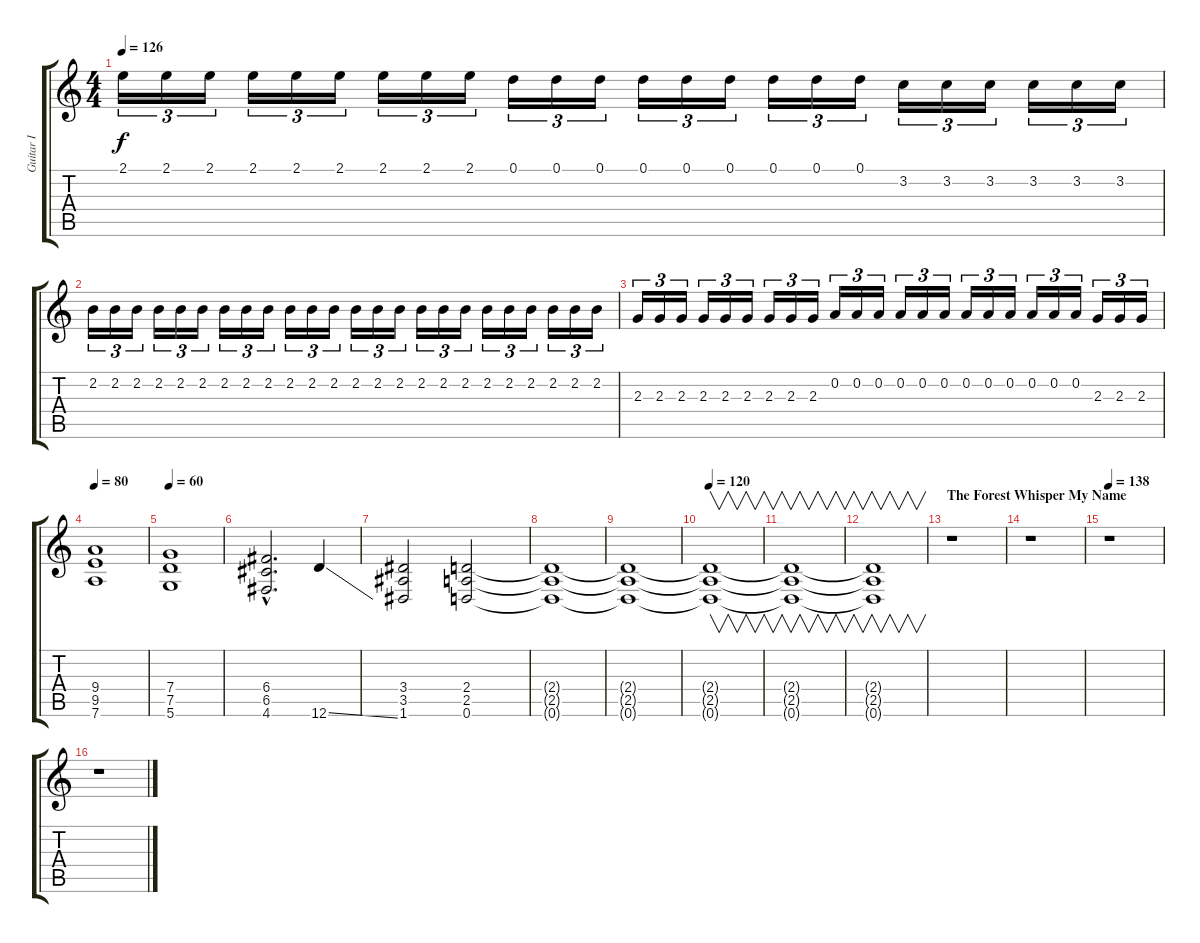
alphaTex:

\track ("Guitar I" "Guitar I") {instrument distortionguitar}
\staff {score tabs}
\tuning (D4 A3 F3 C3 G2 D2) {hide}
\ts (4 4)
\tempo 126
\clef g2
\ks c
2.1.16{tu (3 2) dy f} 2.1.16{tu (3 2)} 2.1.16{tu (3 2)} 2.1.16{tu (3 2)} 2.1.16{tu (3 2)} 2.1.16{tu (3 2)} 2.1.16{tu (3 2)} 2.1.16{tu (3 2)} 2.1.16{tu (3 2)} 0.1.16{tu (3 2)} 0.1.16{tu (3 2)} 0.1.16{tu (3 2)} 0.1.16{tu (3 2)} 0.1.16{tu (3 2)} 0.1.16{tu (3 2)} 0.1.16{tu (3 2)} 0.1.16{tu (3 2)} 0.1.16{tu (3 2)} 3.2.16{tu (3 2)} 3.2.16{tu (3 2)} 3.2.16{tu (3 2)} 3.2.16{tu (3 2)} 3.2.16{tu (3 2)} 3.2.16{tu (3 2)} |
2.2.16{tu (3 2)} 2.2.16{tu (3 2)} 2.2.16{tu (3 2)} 2.2.16{tu (3 2)} 2.2.16{tu (3 2)} 2.2.16{tu (3 2)} 2.2.16{tu (3 2)} 2.2.16{tu (3 2)} 2.2.16{tu (3 2)} 2.2.16{tu (3 2)} 2.2.16{tu (3 2)} 2.2.16{tu (3 2)} 2.2.16{tu (3 2)} 2.2.16{tu (3 2)} 2.2.16{tu (3 2)} 2.2.16{tu (3 2)} 2.2.16{tu (3 2)} 2.2.16{tu (3 2)} 2.2.16{tu (3 2)} 2.2.16{tu (3 2)} 2.2.16{tu (3 2)} 2.2.16{tu (3 2)} 2.2.16{tu (3 2)} 2.2.16{tu (3 2)} |
2.3.16{tu (3 2)} 2.3.16{tu (3 2)} 2.3.16{tu (3 2)} 2.3.16{tu (3 2)} 2.3.16{tu (3 2)} 2.3.16{tu (3 2)} 2.3.16{tu (3 2)} 2.3.16{tu (3 2)} 2.3.16{tu (3 2)} 0.2.16{tu (3 2)} 0.2.16{tu (3 2)} 0.2.16{tu (3 2)} 0.2.16{tu (3 2)} 0.2.16{tu (3 2)} 0.2.16{tu (3 2)} 0.2.16{tu (3 2)} 0.2.16{tu (3 2)} 0.2.16{tu (3 2)} 0.2.16{tu (3 2)} 0.2.16{tu (3 2)} 0.2.16{tu (3 2)} 2.3.16{tu (3 2)} 2.3.16{tu (3 2)} 2.3.16{tu (3 2)} |
\tempo 80
(9.4 9.5 7.6).1 |
\tempo 60
(7.4 7.5 5.6).1 |
(6.4{hac} 6.5{hac} 4.6{hac}).2{d} 12.6{ss}.4 |
(3.4 3.5 1.6).2 (2.4 2.5 0.6).2 |
(2.4{t} 2.5{t} 0.6{t}).1 |
(2.4{t} 2.5{t} 0.6{t}).1 |
\tempo 120
(2.4{t} 2.5{t} 0.6{t}).1{v} |
(2.4{t} 2.5{t} 0.6{t}).1{v} |
(2.4{t} 2.5{t} 0.6{t}).1{v} |
\section ("" "The Forest Whisper My Name")
r.1 |
r.1 |
\tempo 138
r.1 |
r.1
